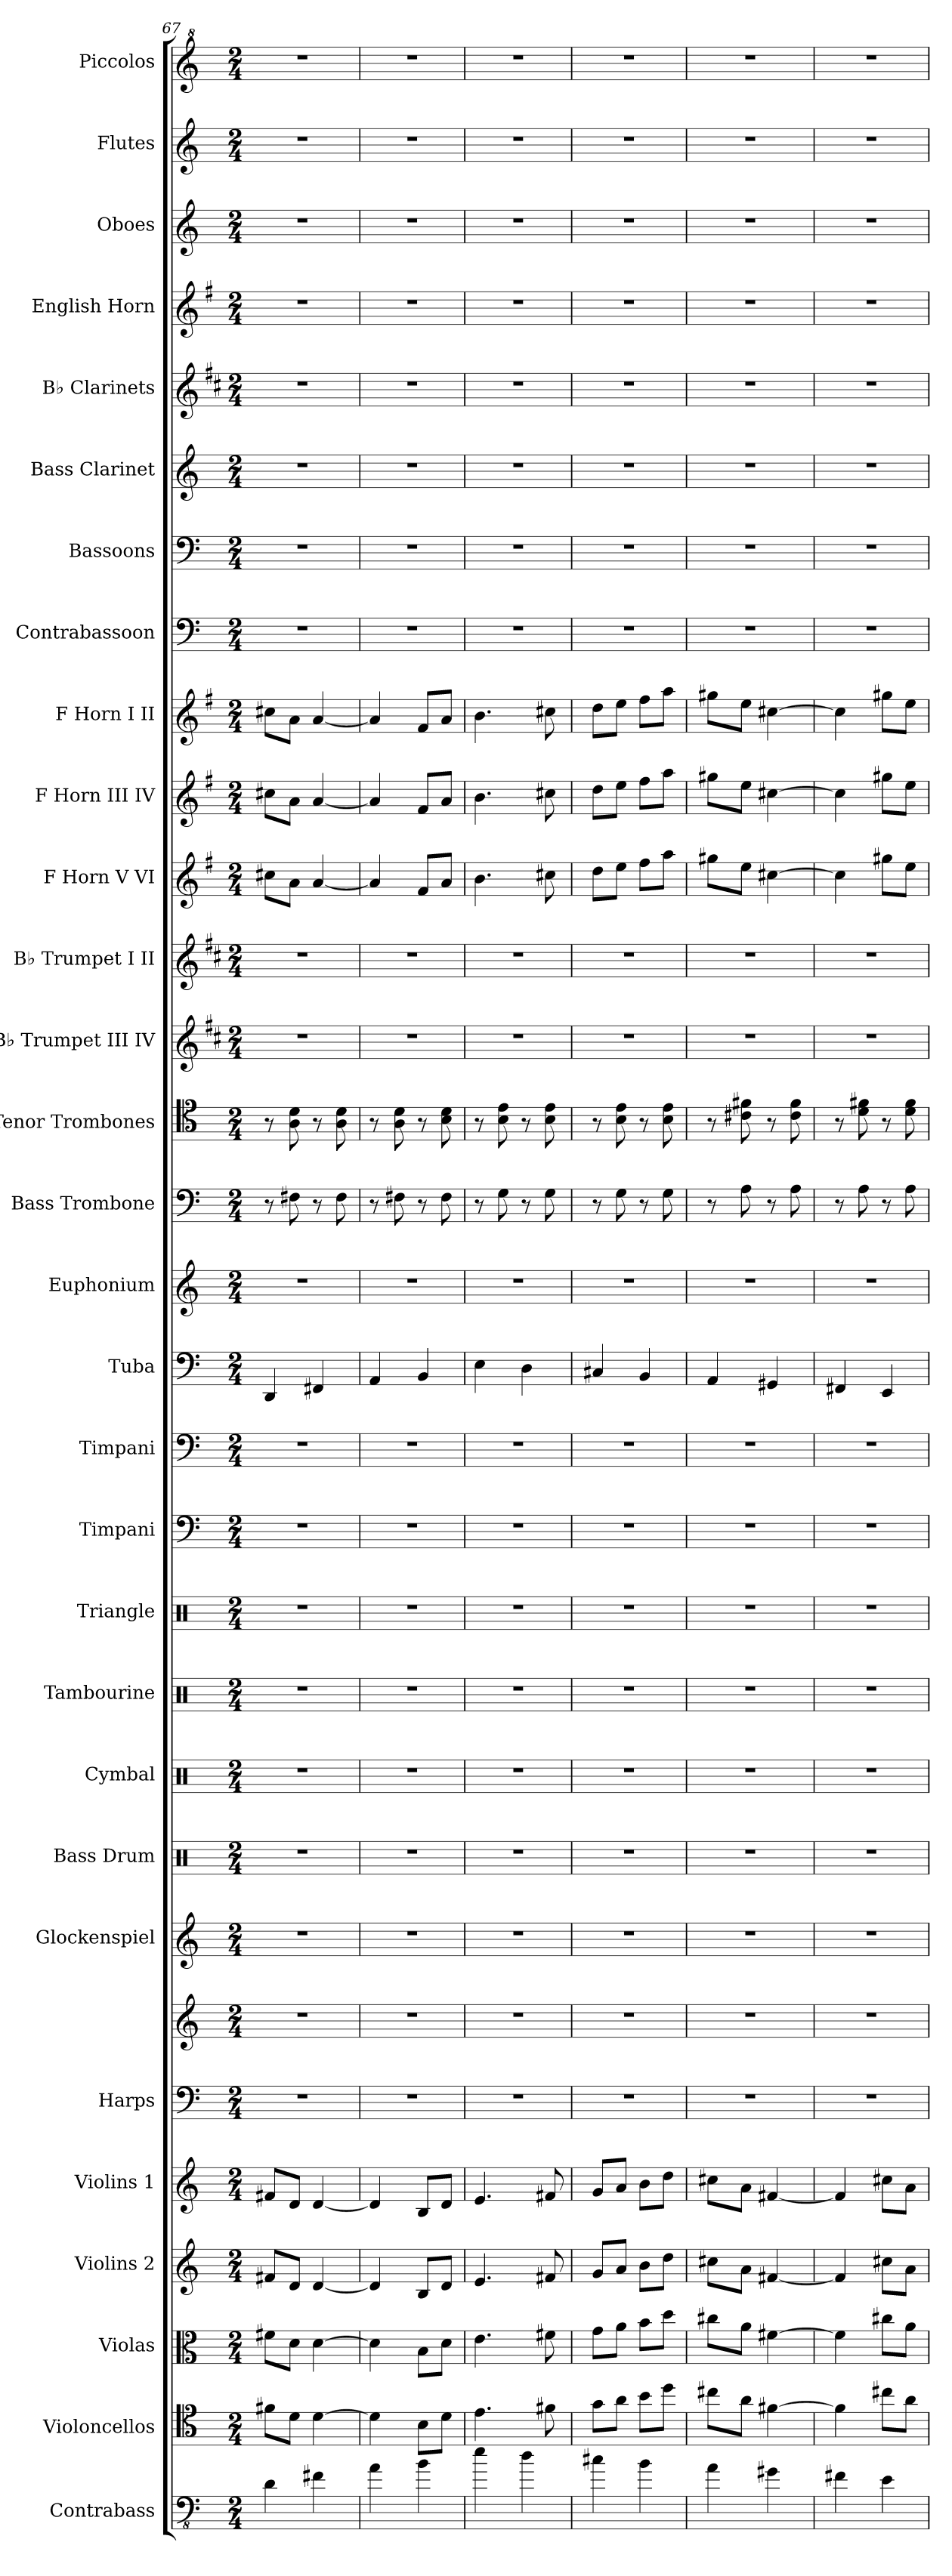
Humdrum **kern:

**kern	**kern	**kern	**kern	**kern	**kern	**kern	**kern	**kern	**kern	**kern	**kern	**kern	**kern	**kern	**kern	**kern	**kern	**kern	**kern	**kern	**kern	**kern	**kern	**kern	**kern	**kern	**kern	**kern	**kern	**kern
*part30	*part29	*part28	*part27	*part26	*part25	*part25	*part24	*part23	*part22	*part21	*part20	*part19	*part18	*part17	*part16	*part15	*part14	*part13	*part12	*part11	*part10	*part9	*part8	*part7	*part6	*part5	*part4	*part3	*part2	*part1
*staff31	*staff30	*staff29	*staff28	*staff27	*staff26	*staff25	*staff24	*staff23	*staff22	*staff21	*staff20	*staff19	*staff18	*staff17	*staff16	*staff15	*staff14	*staff13	*staff12	*staff11	*staff10	*staff9	*staff8	*staff7	*staff6	*staff5	*staff4	*staff3	*staff2	*staff1
*I"Contrabass	*I"Violoncellos	*I"Violas	*I"Violins 2	*I"Violins 1	*I"Harps	*	*I"Glockenspiel	*I"Bass Drum	*I"Cymbal	*I"Tambourine	*I"Triangle	*I"Timpani	*I"Timpani	*I"Tuba	*I"Euphonium	*I"Bass Trombone	*I"Tenor Trombones	*I"B♭ Trumpet III IV	*I"B♭ Trumpet I II	*I"F Horn V VI	*I"F Horn III IV	*I"F Horn I II	*I"Contrabassoon	*I"Bassoons	*I"Bass Clarinet	*I"B♭ Clarinets	*I"English Horn	*I"Oboes	*I"Flutes	*I"Piccolos
*I'Cb.	*I'Vc.	*I'Vla.	*I'Vln. 2	*I'Vln. 1	*I'Hrp.	*	*I'Glk.	*I'B. Dr.	*I'Cym.	*I'Tamb.	*I'Trgl.	*I'Timp.	*I'Timp.	*I'Tba.	*I'Euph.	*I'Tbn.	*I'Tbn.	*I'B♭ Tpt.	*I'B♭ Tpt.	*I'F Hn.	*I'F Hn.	*I'F Hn.	*I'Cbsn.	*I'Bsn.	*I'B. Cl.	*I'B♭ Cl.	*I'E. Hn.	*I'Ob.	*I'Fl.	*I'Picc.
*clefFv4	*clefC4	*clefC3	*clefG2	*clefG2	*clefF4	*clefG2	*clefG2	*clefX	*clefX	*clefX	*clefX	*clefF4	*clefF4	*clefF4	*clefG2	*clefF4	*clefC4	*clefG2	*clefG2	*clefG2	*clefG2	*clefG2	*clefF4	*clefF4	*clefG2	*clefG2	*clefG2	*clefG2	*clefG2	*clefG^2
*ITrd7c12	*	*	*	*	*	*	*ITrd-14c-24	*	*	*	*	*	*	*	*ITrd8c14	*	*	*ITrd1c2	*ITrd1c2	*ITrd4c7	*ITrd4c7	*ITrd4c7	*ITrd7c12	*	*ITrd8c14	*ITrd1c2	*ITrd4c7	*	*	*ITrd-7c-12
*k[]	*k[]	*k[]	*k[]	*k[]	*k[]	*k[]	*k[]	*k[]	*k[]	*k[]	*k[]	*k[]	*k[]	*k[]	*k[]	*k[]	*k[]	*k[]	*k[]	*k[]	*k[]	*k[]	*k[]	*k[]	*k[]	*k[]	*k[]	*k[]	*k[]	*k[]
*M2/4	*M2/4	*M2/4	*M2/4	*M2/4	*M2/4	*M2/4	*M2/4	*M2/4	*M2/4	*M2/4	*M2/4	*M2/4	*M2/4	*M2/4	*M2/4	*M2/4	*M2/4	*M2/4	*M2/4	*M2/4	*M2/4	*M2/4	*M2/4	*M2/4	*M2/4	*M2/4	*M2/4	*M2/4	*M2/4	*M2/4
=67	=67	=67	=67	=67	=67	=67	=67	=67	=67	=67	=67	=67	=67	=67	=67	=67	=67	=67	=67	=67	=67	=67	=67	=67	=67	=67	=67	=67	=67	=67
4DD\	8f#X\L	8f#X\L	8f#X/L	8f#X/L	2r	2r	2r	2r	2r	2r	2r	2r	2r	4DD/	2r	8r	8r	2r	2r	8f#X\L	8f#X\L	8f#X\L	2r	2r	2r	2r	2r	2r	2r	2r
.	8d\J	8d\J	8d/J	8d/J	.	.	.	.	.	.	.	.	.	.	.	8F#X\	8A\ 8d\	.	.	8d\J	8d\J	8d\J	.	.	.	.	.	.	.	.
4FF#X\	[4d\	[4d\	[4d/	[4d/	.	.	.	.	.	.	.	.	.	4FF#X/	.	8r	8r	.	.	[4d/	[4d/	[4d/	.	.	.	.	.	.	.	.
.	.	.	.	.	.	.	.	.	.	.	.	.	.	.	.	8F#\	8A\ 8d\	.	.	.	.	.	.	.	.	.	.	.	.	.
=68	=68	=68	=68	=68	=68	=68	=68	=68	=68	=68	=68	=68	=68	=68	=68	=68	=68	=68	=68	=68	=68	=68	=68	=68	=68	=68	=68	=68	=68	=68
4AA\	4d\]	4d\]	4d/]	4d/]	2r	2r	2r	2r	2r	2r	2r	2r	2r	4AA/	2r	8r	8r	2r	2r	4d/]	4d/]	4d/]	2r	2r	2r	2r	2r	2r	2r	2r
.	.	.	.	.	.	.	.	.	.	.	.	.	.	.	.	8F#X\	8A\ 8d\	.	.	.	.	.	.	.	.	.	.	.	.	.
4BB\	8B\L	8B\L	8B/L	8B/L	.	.	.	.	.	.	.	.	.	4BB/	.	8r	8r	.	.	8B/L	8B/L	8B/L	.	.	.	.	.	.	.	.
.	8d\J	8d\J	8d/J	8d/J	.	.	.	.	.	.	.	.	.	.	.	8F#\	8B\ 8d\	.	.	8d/J	8d/J	8d/J	.	.	.	.	.	.	.	.
=69	=69	=69	=69	=69	=69	=69	=69	=69	=69	=69	=69	=69	=69	=69	=69	=69	=69	=69	=69	=69	=69	=69	=69	=69	=69	=69	=69	=69	=69	=69
4E\	4.e\	4.e\	4.e/	4.e/	2r	2r	2r	2r	2r	2r	2r	2r	2r	4E\	2r	8r	8r	2r	2r	4.e\	4.e\	4.e\	2r	2r	2r	2r	2r	2r	2r	2r
.	.	.	.	.	.	.	.	.	.	.	.	.	.	.	.	8G\	8B\ 8e\	.	.	.	.	.	.	.	.	.	.	.	.	.
4D\	.	.	.	.	.	.	.	.	.	.	.	.	.	4D\	.	8r	8r	.	.	.	.	.	.	.	.	.	.	.	.	.
.	8f#X\	8f#X\	8f#X/	8f#X/	.	.	.	.	.	.	.	.	.	.	.	8G\	8B\ 8e\	.	.	8f#X\	8f#X\	8f#X\	.	.	.	.	.	.	.	.
=70	=70	=70	=70	=70	=70	=70	=70	=70	=70	=70	=70	=70	=70	=70	=70	=70	=70	=70	=70	=70	=70	=70	=70	=70	=70	=70	=70	=70	=70	=70
4C#X\	8g\L	8g\L	8g/L	8g/L	2r	2r	2r	2r	2r	2r	2r	2r	2r	4C#X/	2r	8r	8r	2r	2r	8g\L	8g\L	8g\L	2r	2r	2r	2r	2r	2r	2r	2r
.	8a\J	8a\J	8a/J	8a/J	.	.	.	.	.	.	.	.	.	.	.	8G\	8B\ 8e\	.	.	8a\J	8a\J	8a\J	.	.	.	.	.	.	.	.
4BB\	8b\L	8b\L	8b\L	8b\L	.	.	.	.	.	.	.	.	.	4BB/	.	8r	8r	.	.	8b\L	8b\L	8b\L	.	.	.	.	.	.	.	.
.	8dd\J	8dd\J	8dd\J	8dd\J	.	.	.	.	.	.	.	.	.	.	.	8G\	8B\ 8e\	.	.	8dd\J	8dd\J	8dd\J	.	.	.	.	.	.	.	.
=71	=71	=71	=71	=71	=71	=71	=71	=71	=71	=71	=71	=71	=71	=71	=71	=71	=71	=71	=71	=71	=71	=71	=71	=71	=71	=71	=71	=71	=71	=71
4AA\	8cc#X\L	8cc#X\L	8cc#X\L	8cc#X\L	2r	2r	2r	2r	2r	2r	2r	2r	2r	4AA/	2r	8r	8r	2r	2r	8cc#X\L	8cc#X\L	8cc#X\L	2r	2r	2r	2r	2r	2r	2r	2r
.	8a\J	8a\J	8a\J	8a\J	.	.	.	.	.	.	.	.	.	.	.	8A\	8c#X\ 8f#X\	.	.	8a\J	8a\J	8a\J	.	.	.	.	.	.	.	.
4GG#X\	[4f#X\	[4f#X\	[4f#X/	[4f#X/	.	.	.	.	.	.	.	.	.	4GG#X/	.	8r	8r	.	.	[4f#X\	[4f#X\	[4f#X\	.	.	.	.	.	.	.	.
.	.	.	.	.	.	.	.	.	.	.	.	.	.	.	.	8A\	8c#\ 8f#\	.	.	.	.	.	.	.	.	.	.	.	.	.
=72	=72	=72	=72	=72	=72	=72	=72	=72	=72	=72	=72	=72	=72	=72	=72	=72	=72	=72	=72	=72	=72	=72	=72	=72	=72	=72	=72	=72	=72	=72
4FF#X\	4f#\]	4f#\]	4f#/]	4f#/]	2r	2r	2r	2r	2r	2r	2r	2r	2r	4FF#X/	2r	8r	8r	2r	2r	4f#\]	4f#\]	4f#\]	2r	2r	2r	2r	2r	2r	2r	2r
.	.	.	.	.	.	.	.	.	.	.	.	.	.	.	.	8A\	8d\ 8f#X\	.	.	.	.	.	.	.	.	.	.	.	.	.
4EE\	8cc#X\L	8cc#X\L	8cc#X\L	8cc#X\L	.	.	.	.	.	.	.	.	.	4EE/	.	8r	8r	.	.	8cc#X\L	8cc#X\L	8cc#X\L	.	.	.	.	.	.	.	.
.	8a\J	8a\J	8a\J	8a\J	.	.	.	.	.	.	.	.	.	.	.	8A\	8d\ 8f#\	.	.	8a\J	8a\J	8a\J	.	.	.	.	.	.	.	.
=	=	=	=	=	=	=	=	=	=	=	=	=	=	=	=	=	=	=	=	=	=	=	=	=	=	=	=	=	=	=
*-	*-	*-	*-	*-	*-	*-	*-	*-	*-	*-	*-	*-	*-	*-	*-	*-	*-	*-	*-	*-	*-	*-	*-	*-	*-	*-	*-	*-	*-	*-
